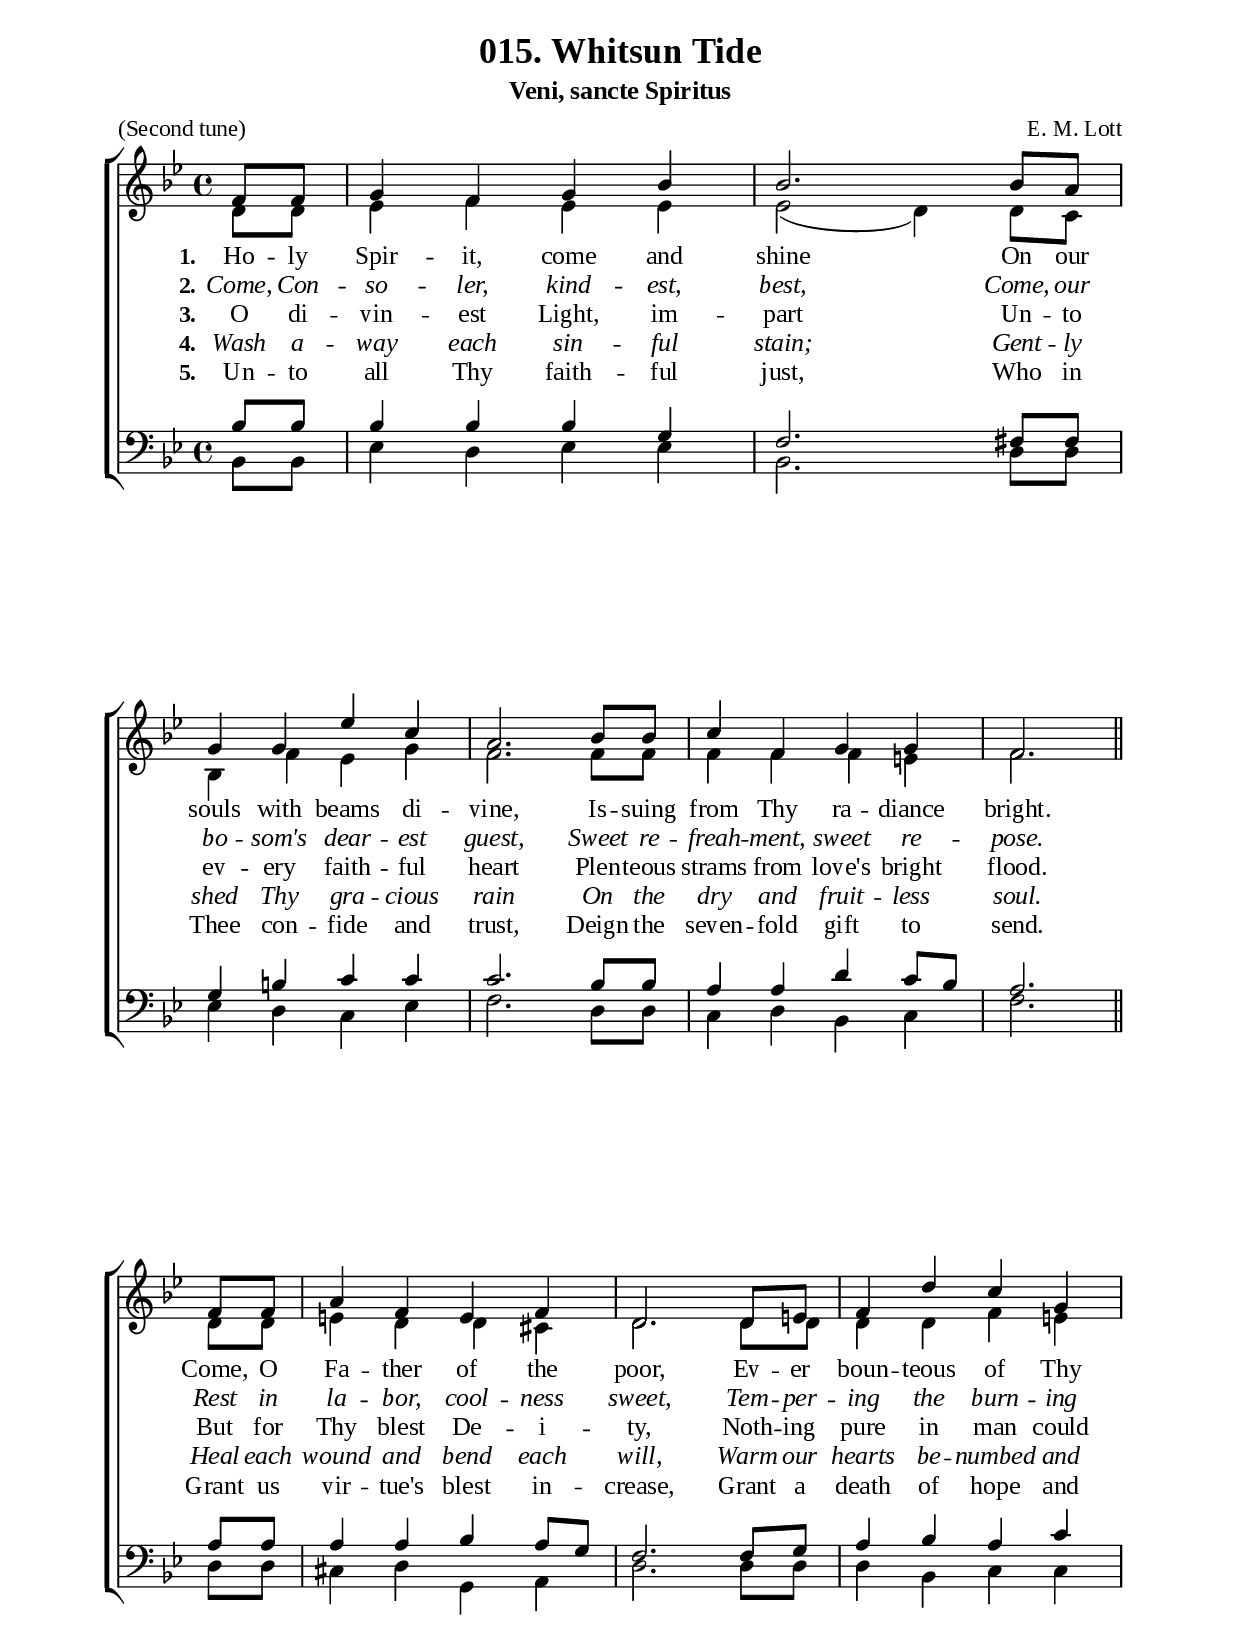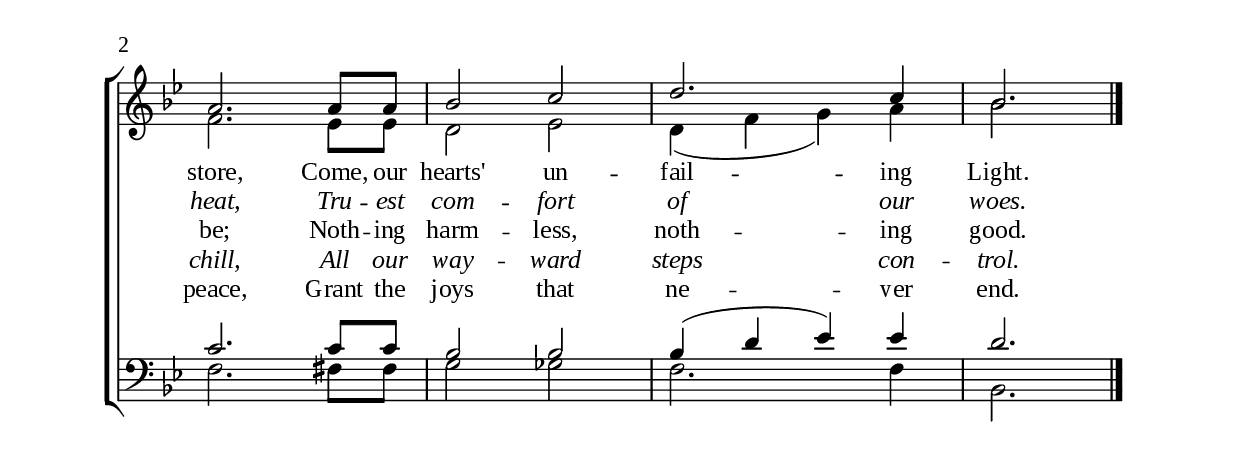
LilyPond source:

%%%%%%%%%%%%%%%%%%%%%%%%%%%%%
% CONTENTS OF THIS DOCUMENT
% 1. Common settings
% 2. Soprano verse music
% 3. Alto verse music
% 4. Tenor verse music
% 5. Basso verse music
% 6. Verse lyrics
% 7. Layout
%%%%%%%%%%%%%%%%%%%%%%%%%%%%%

%%%%%%%%%%%%%%%%%%%%%%%%%%%%%
% 1. Common settings
%%%%%%%%%%%%%%%%%%%%%%%%%%%%%
\version "2.18.2"

\header {
  title = "015. Whitsun Tide"
  subtitle = "Veni, sancte Spiritus"
  poet = "(Second tune)"
  composer = "E. M. Lott"
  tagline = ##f
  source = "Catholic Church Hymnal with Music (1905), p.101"
  %site = ""
}

globalSettings= {
  \key bes \major
  \time 4/4
  %\override Score.BarNumber.break-visibility = ##(#t #t #t)
  \override Score.BarNumber.break-visibility = ##(#f #f #f)
}

verseSettings = {
  \phrasingSlurDashed
}

\paper {
  #(set-paper-size "a4")
  top-margin = 15\mm
  bottom-marign = 15\mm
  left-margin = 20\mm
  right-margin = 20\mm
  indent = #0
  #(define fonts
	 (make-pango-font-tree "Liberation Serif"
	 		       "Liberation Serif"
			       "Liberation Serif"
			       (/ 20 20)))
}

printItalic = \with {
  \override LyricText.font-shape = #'italic
}

%%%%%%%%%%%%%%%%%%%%%%%%%%%%%
% 2. Soprano verse music
%%%%%%%%%%%%%%%%%%%%%%%%%%%%%
musicVerseSoprano = \relative c' {
\partial 4 f8 f |
  %{  1 %} g4 f g bes |
  %{	2 %} bes2. bes8 a \break \bar "|"
  %{	3 %} g4 g ees' c |
  %{	4 %} a2. bes8 bes |
  %{	5 %} c4 f, g g |
  %{	6 %} f2. \break \bar "||" f8 f |
  %{	7 %} a4 f e f |
  %{	8 %} d2. d8 e |
  %{	9 %} f4 d' c g \break \bar "|"
  %{ 10%} a2. a8 a |
  %{ 11%} bes2 c |
  %{ 12%} d2. c4 |
  %{ 13%} bes2. \bar "|."
}

%%%%%%%%%%%%%%%%%%%%%%%%%%%%%
% 3. Alto verse music
%%%%%%%%%%%%%%%%%%%%%%%%%%%%%
musicVerseAlto = \relative c' {
\partial 4 d8 d |
  %{	1 %} ees4 f ees ees |
  %{	2 %} ees2 (d4) d8 c |
  %{	3 %} bes4 f' ees g |
  %{	4 %} f2. f8 f |
  %{	5 %} f4 f f e |
  %{	6 %} f2. \break \bar "||" d8 d |
  %{	7 %} e4 d d cis |
  %{	8 %} d2. d8 d |
  %{	9 %} d4 d f e |
  %{ 10%} f2. ees8 ees |
  %{ 11%} d2 ees |
  %{ 12%} d4 (f g) a |
  %{ 13%} bes2.
}

%%%%%%%%%%%%%%%%%%%%%%%%%%%%%
% 4. Tenor verse music
%%%%%%%%%%%%%%%%%%%%%%%%%%%%%
musicVerseTenor = \relative c' {
\partial 4 bes8 bes |
  %{	1 %} bes4 bes bes g |
  %{	2 %} f2. fis8 fis |
  %{	3 %} g4 b c c |
  %{	4 %} c2. bes8 bes |
  %{	5 %} a4 a d c8 bes |
  %{	6 %} a2. \break \bar "||" a8 a |
  %{	7 %} a4 a bes a8 g |
  %{	8 %} f2. f8 g |
  %{	9 %} a4 bes a c |
  %{ 10%} c2. c8 c |
  %{ 11%} bes2 bes |
  %{ 12%} bes4 (d ees) ees |
  %{ 13%} d2.
}

%%%%%%%%%%%%%%%%%%%%%%%%%%%%%
% 5. Basso verse music
%%%%%%%%%%%%%%%%%%%%%%%%%%%%%
musicVerseBasso = \relative c {
\partial 4 bes8 bes |
  %{	1 %} ees4 d ees ees |
  %{	2 %} bes2. d8 d |
  %{	3 %} ees4 d c ees |
  %{	4 %} f2. d8 d |
  %{	5 %} c4 d bes c |
  %{	6 %} f2. \break \bar "||" d8 d |
  %{	7 %} cis4 d g, a |
  %{	8 %} d2. d8 d |
  %{	9 %} d4 bes c c |
  %{ 10%} f2. fis8 fis |
  %{ 11%} g2 ges |
  %{ 12%} f2. f4 |
  %{ 13%} bes,2.
}

%%%%%%%%%%%%%%%%%%%%%%%%%%%%%
% 6. Verse lyrics
%%%%%%%%%%%%%%%%%%%%%%%%%%%%%
lyricVerseOne = \lyricmode {
  \set stanza = #"1."
  Ho -- ly Spir -- it, come and shine
  On our souls with beams di -- vine,
  Is -- suing from Thy ra -- diance bright.
  Come, O Fa -- ther of the poor,
  Ev -- er boun -- teous of Thy store,
  Come, our hearts' un -- fail -- ing Light.
}

lyricVerseTwo = \lyricmode {
  \set stanza = #"2."
  Come, Con -- so -- ler, kind -- est, best,
  Come, our bo -- som's dear -- est guest,
  Sweet re -- freah -- ment, sweet re -- pose.
  Rest in la -- bor, cool -- ness sweet,
  Tem -- per -- ing the burn -- ing heat,
  Tru -- est com -- fort of our woes.

}

lyricVerseThree = \lyricmode {
  \set stanza = #"3."
  O di -- vin -- est Light, im -- part
  Un -- to ev -- ery faith -- ful heart
  Plen -- teous strams from love's bright flood.
  But for Thy blest De -- i -- ty,
  Noth -- ing pure in man could be;
  Noth -- ing harm -- less, noth -- ing good.
}

lyricVerseFour = \lyricmode {
  \set stanza = #"4."
  Wash a -- way each sin -- ful stain;
  Gent -- ly shed Thy gra -- cious rain
  On the dry and fruit -- less soul.
  Heal each wound and bend each will,
  Warm our hearts be -- numbed and chill,
  All our way -- ward steps con -- trol.
}

lyricVerseFive = \lyricmode {
  \set stanza = #"5."
  Un -- to all Thy faith -- ful just,
  Who in Thee con -- fide and trust,
  Deign the seven -- fold gift to send.
  Grant us vir -- tue's blest in -- crease,
  Grant a death of hope and peace,
  Grant the joys that ne -- ver end.
}

%%%%%%%%%%%%%%%%%%%%%%%%%%%%%
% 7. Layout
%%%%%%%%%%%%%%%%%%%%%%%%%%%%%
\score {
    \new ChoirStaff <<
      \new Staff <<
        \clef "treble"
        \new Voice = "soprano" {
          \voiceOne \globalSettings \verseSettings \stemUp \slurUp \musicVerseSoprano
        }
        \new Voice = "alto" {
          \voiceTwo \globalSettings \verseSettings \stemDown \slurDown \musicVerseAlto
        }
      >>
      \new Lyrics \lyricsto soprano \lyricVerseOne
      \new Lyrics \printItalic \lyricsto soprano \lyricVerseTwo
      \new Lyrics \lyricsto soprano \lyricVerseThree
      \new Lyrics \printItalic \lyricsto soprano \lyricVerseFour
      \new Lyrics \lyricsto soprano \lyricVerseFive
      \new Staff <<
        \clef "bass"
        \new Voice = "tenor" {
          \voiceOne \globalSettings \verseSettings \stemUp \slurUp \musicVerseTenor
        }
        \new Voice = "basso" {
          \voiceTwo \globalSettings \verseSettings \stemDown \slurDown \musicVerseBasso
        }
      >>
    >>
}

